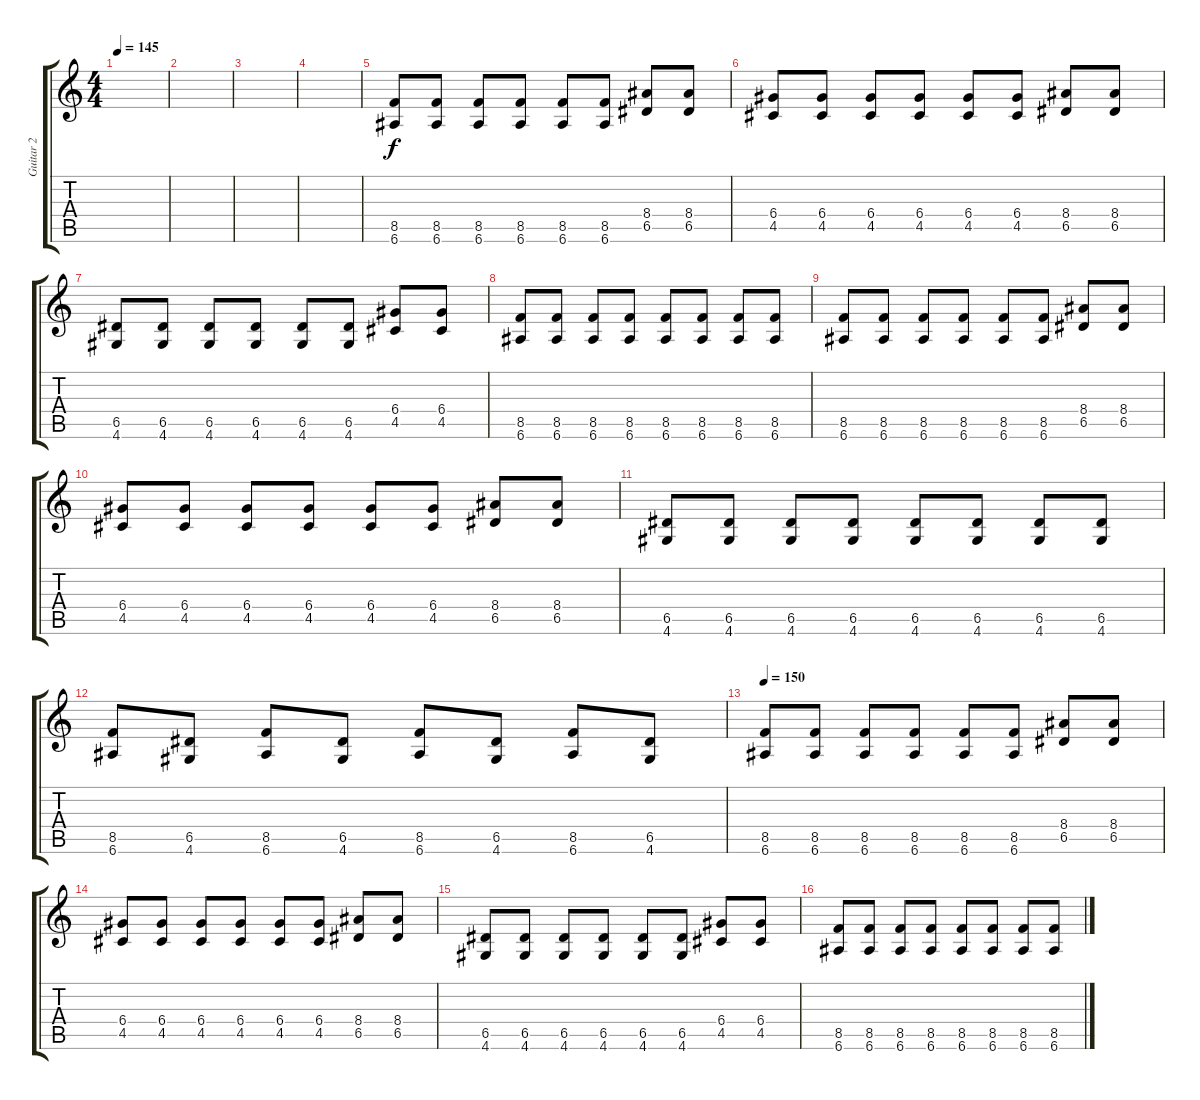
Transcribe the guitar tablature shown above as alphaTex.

\track ("Guitar 2" "Guitar 2") {instrument electricguitarmuted}
\staff {score tabs}
\tuning (E4 B3 G3 D3 A2 E2) {hide}
\ts (4 4)
\tempo 145
\clef g2
\ks c
|
|
|
|
(8.5 6.6).8 (8.5 6.6).8 (8.5 6.6).8 (8.5 6.6).8 (8.5 6.6).8 (8.5 6.6).8 (8.4 6.5).8 (8.4 6.5).8 |
(6.4 4.5).8 (6.4 4.5).8 (6.4 4.5).8 (6.4 4.5).8 (6.4 4.5).8 (6.4 4.5).8 (8.4 6.5).8 (8.4 6.5).8 |
(6.5 4.6).8 (6.5 4.6).8 (6.5 4.6).8 (6.5 4.6).8 (6.5 4.6).8 (6.5 4.6).8 (6.4 4.5).8 (6.4 4.5).8 |
(8.5 6.6).8 (8.5 6.6).8 (8.5 6.6).8 (8.5 6.6).8 (8.5 6.6).8 (8.5 6.6).8 (8.5 6.6).8 (8.5 6.6).8 |
(8.5 6.6).8 (8.5 6.6).8 (8.5 6.6).8 (8.5 6.6).8 (8.5 6.6).8 (8.5 6.6).8 (8.4 6.5).8 (8.4 6.5).8 |
(6.4 4.5).8 (6.4 4.5).8 (6.4 4.5).8 (6.4 4.5).8 (6.4 4.5).8 (6.4 4.5).8 (8.4 6.5).8 (8.4 6.5).8 |
(6.5 4.6).8 (6.5 4.6).8 (6.5 4.6).8 (6.5 4.6).8 (6.5 4.6).8 (6.5 4.6).8 (6.5 4.6).8 (6.5 4.6).8 |
(8.5 6.6).8 (6.5 4.6).8 (8.5 6.6).8 (6.5 4.6).8 (8.5 6.6).8 (6.5 4.6).8 (8.5 6.6).8 (6.5 4.6).8 |
\tempo 150
(8.5 6.6).8 (8.5 6.6).8 (8.5 6.6).8 (8.5 6.6).8 (8.5 6.6).8 (8.5 6.6).8 (8.4 6.5).8 (8.4 6.5).8 |
(6.4 4.5).8 (6.4 4.5).8 (6.4 4.5).8 (6.4 4.5).8 (6.4 4.5).8 (6.4 4.5).8 (8.4 6.5).8 (8.4 6.5).8 |
(6.5 4.6).8 (6.5 4.6).8 (6.5 4.6).8 (6.5 4.6).8 (6.5 4.6).8 (6.5 4.6).8 (6.4 4.5).8 (6.4 4.5).8 |
(8.5 6.6).8 (8.5 6.6).8 (8.5 6.6).8 (8.5 6.6).8 (8.5 6.6).8 (8.5 6.6).8 (8.5 6.6).8 (8.5 6.6).8
